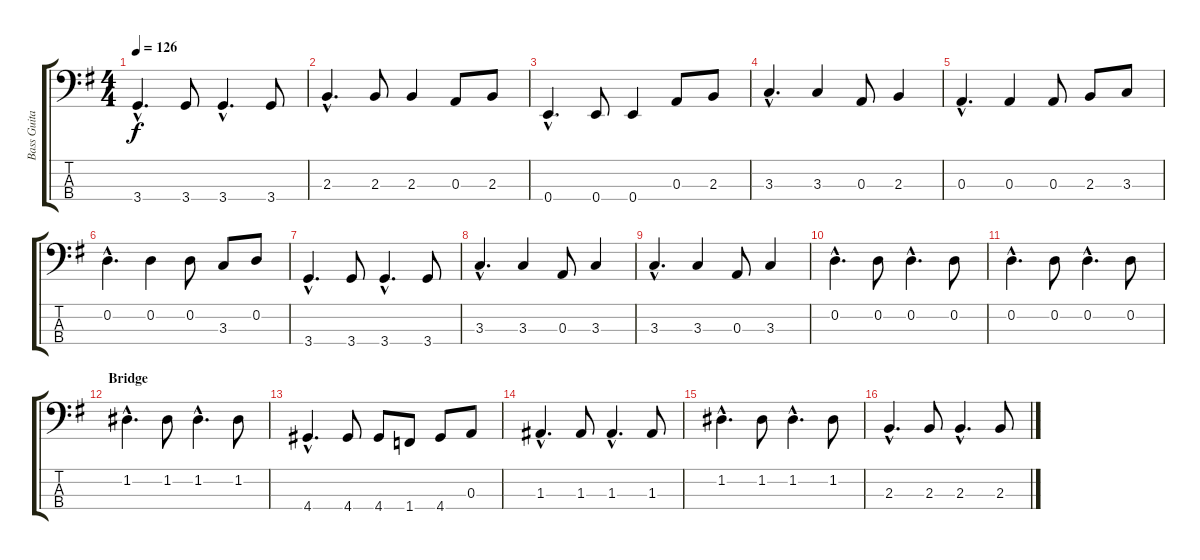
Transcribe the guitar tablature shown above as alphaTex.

\track ("Bass Guitar" "Bass Guita") {instrument electricbassfinger}
\staff {score tabs}
\tuning (G2 D2 A1 E1) {hide}
\ts (4 4)
\tempo 126
\clef f4
\ks g
3.4{hac}.4{d dy f} 3.4.8 3.4{hac}.4{d} 3.4.8 |
2.3{hac}.4{d} 2.3.8 2.3.4 0.3.8 2.3.8 |
0.4{hac}.4{d} 0.4.8 0.4.4 0.3.8 2.3.8 |
3.3{hac}.4{d} 3.3.4 0.3.8 2.3.4 |
0.3{hac}.4{d} 0.3.4 0.3.8 2.3.8 3.3.8 |
0.2{hac}.4{d} 0.2.4 0.2.8 3.3.8 0.2.8 |
3.4{hac}.4{d} 3.4.8 3.4{hac}.4{d} 3.4.8 |
3.3{hac}.4{d} 3.3.4 0.3.8 3.3.4 |
3.3{hac}.4{d} 3.3.4 0.3.8 3.3.4 |
0.2{hac}.4{d} 0.2.8 0.2{hac}.4{d} 0.2.8 |
0.2{hac}.4{d} 0.2.8 0.2{hac}.4{d} 0.2.8 |
\section ("" "Bridge")
1.2{hac}.4{d} 1.2.8 1.2{hac}.4{d} 1.2.8 |
4.4{hac}.4{d} 4.4.8 4.4.8 1.4.8 4.4.8 0.3.8 |
1.3{hac}.4{d} 1.3.8 1.3{hac}.4{d} 1.3.8 |
1.2{hac}.4{d} 1.2.8 1.2{hac}.4{d} 1.2.8 |
2.3{hac}.4{d} 2.3.8 2.3{hac}.4{d} 2.3.8
